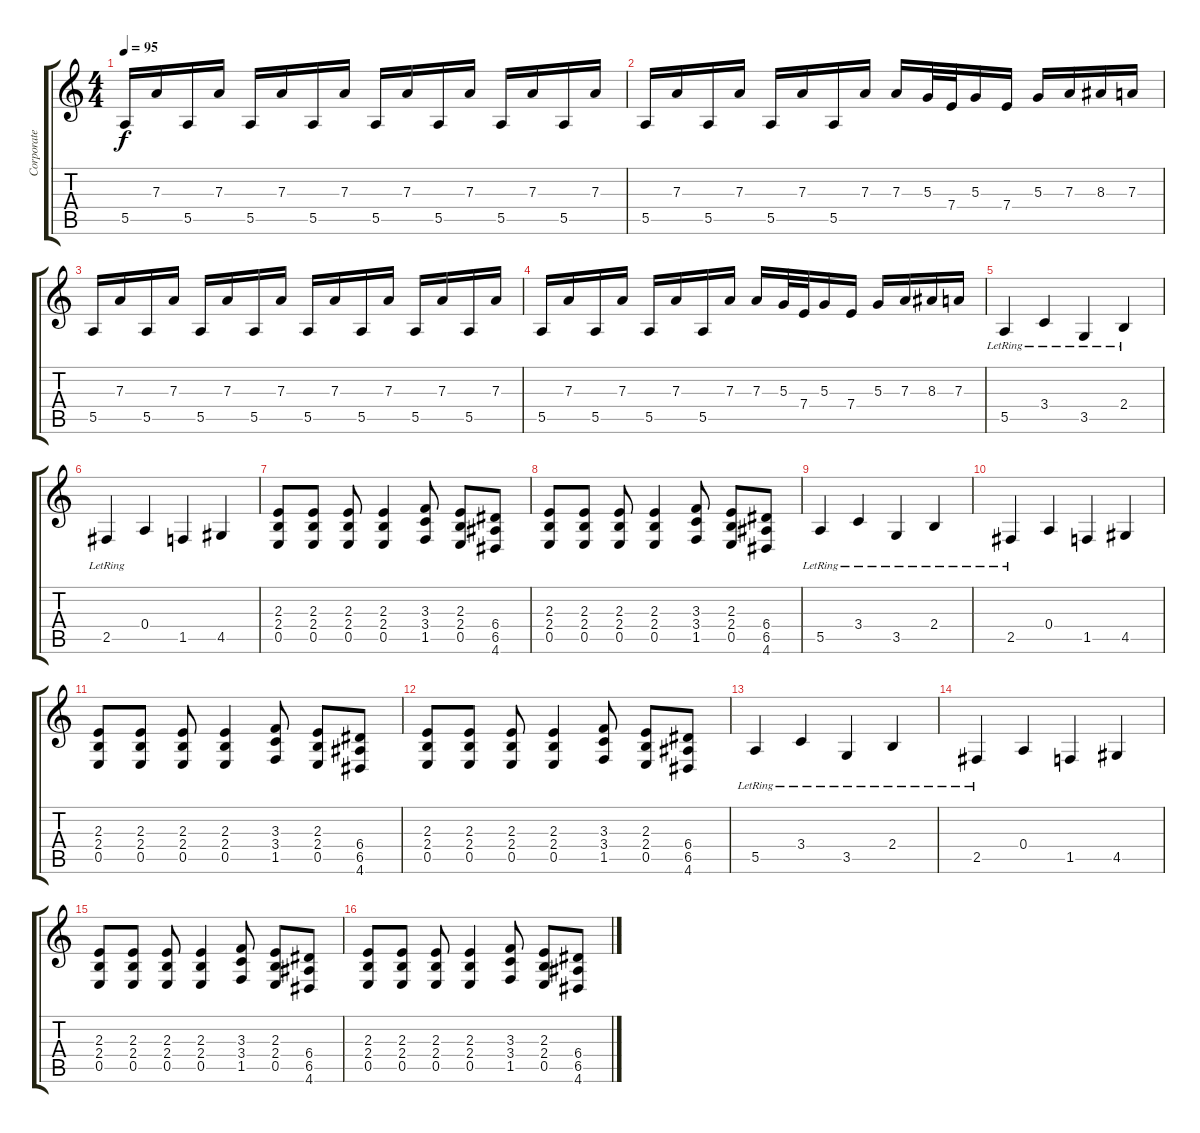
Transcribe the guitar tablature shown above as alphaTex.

\track ("Corporate Death (R)" "Corporate ") {instrument distortionguitar}
\staff {score tabs}
\tuning (B3 Gb3 D3 A2 E2 B1) {hide}
\ts (4 4)
\tempo 95
\clef g2
\ks c
5.5.16{dy f} 7.3.16 5.5.16 7.3.16 5.5.16 7.3.16 5.5.16 7.3.16 5.5.16 7.3.16 5.5.16 7.3.16 5.5.16 7.3.16 5.5.16 7.3.16 |
5.5.16 7.3.16 5.5.16 7.3.16 5.5.16 7.3.16 5.5.16 7.3.16 7.3.16 5.3.32 7.4.32 5.3.16 7.4.16 5.3.16 7.3.16 8.3.16 7.3.16 |
5.5.16 7.3.16 5.5.16 7.3.16 5.5.16 7.3.16 5.5.16 7.3.16 5.5.16 7.3.16 5.5.16 7.3.16 5.5.16 7.3.16 5.5.16 7.3.16 |
5.5.16 7.3.16 5.5.16 7.3.16 5.5.16 7.3.16 5.5.16 7.3.16 7.3.16 5.3.32 7.4.32 5.3.16 7.4.16 5.3.16 7.3.16 8.3.16 7.3.16 |
5.5{lr}.4 3.4{lr}.4 3.5{lr}.4 2.4{lr}.4 |
2.5{lr}.4 0.4.4 1.5.4 4.5.4 |
(2.3 2.4 0.5).8 (2.3 2.4 0.5).8 (2.3 2.4 0.5).8 (2.3 2.4 0.5).4 (3.3 3.4 1.5).8 (2.3 2.4 0.5).8 (6.4 6.5 4.6).8 |
(2.3 2.4 0.5).8 (2.3 2.4 0.5).8 (2.3 2.4 0.5).8 (2.3 2.4 0.5).4 (3.3 3.4 1.5).8 (2.3 2.4 0.5).8 (6.4 6.5 4.6).8 |
5.5{lr}.4 3.4{lr}.4 3.5{lr}.4 2.4{lr}.4 |
2.5{lr}.4 0.4.4 1.5.4 4.5.4 |
(2.3 2.4 0.5).8 (2.3 2.4 0.5).8 (2.3 2.4 0.5).8 (2.3 2.4 0.5).4 (3.3 3.4 1.5).8 (2.3 2.4 0.5).8 (6.4 6.5 4.6).8 |
(2.3 2.4 0.5).8 (2.3 2.4 0.5).8 (2.3 2.4 0.5).8 (2.3 2.4 0.5).4 (3.3 3.4 1.5).8 (2.3 2.4 0.5).8 (6.4 6.5 4.6).8 |
5.5{lr}.4{volume 13} 3.4{lr}.4 3.5{lr}.4 2.4{lr}.4 |
2.5{lr}.4 0.4.4 1.5.4 4.5.4 |
(2.3 2.4 0.5).8 (2.3 2.4 0.5).8 (2.3 2.4 0.5).8 (2.3 2.4 0.5).4 (3.3 3.4 1.5).8 (2.3 2.4 0.5).8 (6.4 6.5 4.6).8 |
(2.3 2.4 0.5).8 (2.3 2.4 0.5).8 (2.3 2.4 0.5).8 (2.3 2.4 0.5).4 (3.3 3.4 1.5).8 (2.3 2.4 0.5).8 (6.4 6.5 4.6).8
